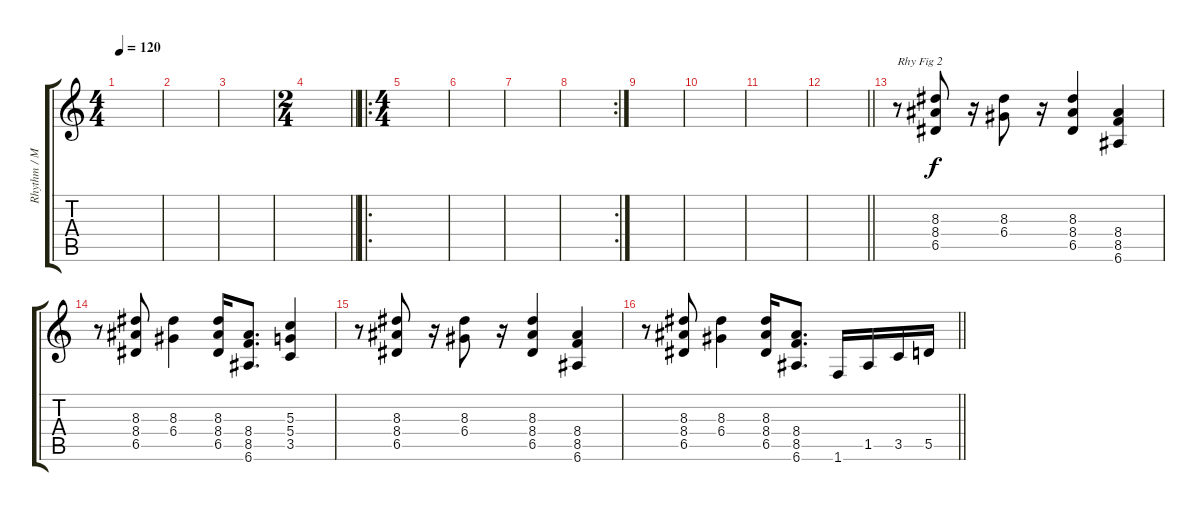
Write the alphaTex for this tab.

\track ("Rhythm / Main Solo" "Rhythm / M") {instrument overdrivenguitar}
\staff {score tabs}
\tuning (E4 B3 G3 D3 A2 E2) {hide}
\ts (4 4)
\tempo 120
\clef g2
\ks c
|
|
|
\ts (2 4)
\barLineRight lightlight
|
\ro
\ts (4 4)
|
|
|
\rc 2
|
|
|
|
\barLineRight lightlight
|
r.8{txt "Rhy Fig 2"} (8.3 8.4 6.5).8 r.16 (8.3 6.4).8 r.16 (8.3 8.4 6.5).4 (8.4 8.5 6.6).4 |
r.8 (8.3 8.4 6.5).8 (8.3 6.4).4 (8.3 8.4 6.5).16 (8.4 8.5 6.6).8{d} (5.3 5.4 3.5).4 |
r.8 (8.3 8.4 6.5).8 r.16 (8.3 6.4).8 r.16 (8.3 8.4 6.5).4 (8.4 8.5 6.6).4 |
\barLineRight lightlight
r.8 (8.3 8.4 6.5).8 (8.3 6.4).4 (8.3 8.4 6.5).16 (8.4 8.5 6.6).8{d} 1.6.16 1.5.16 3.5.16 5.5.16
